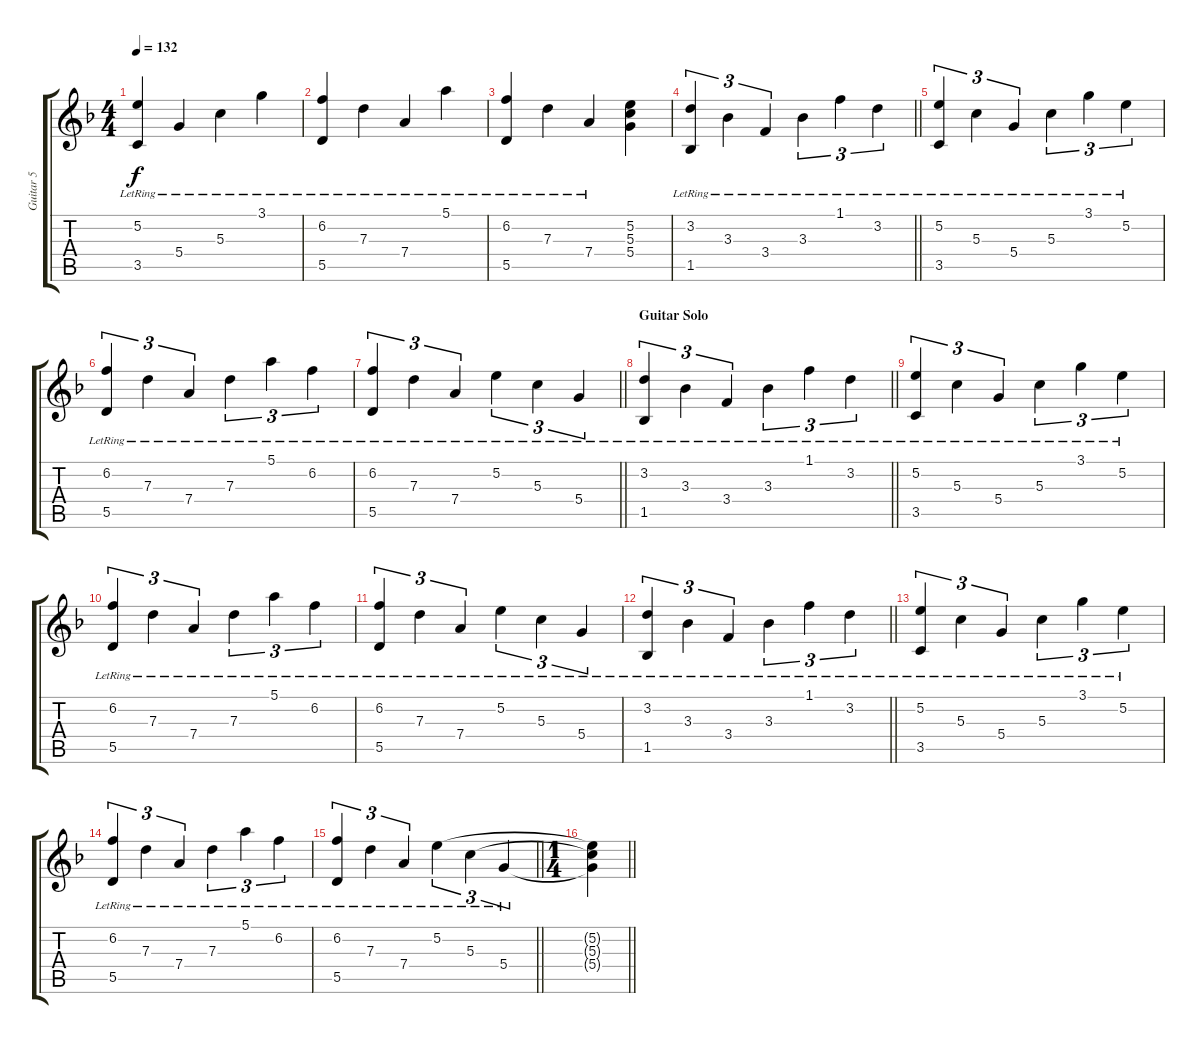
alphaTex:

\track ("Guitar 5" "Guitar 5") {instrument acousticguitarsteel}
\staff {score tabs}
\tuning (E4 B3 G3 D3 A2 E2) {hide}
\ts (4 4)
\tempo 132
\clef g2
\ks dminor
(5.2{lr} 3.5{lr}).4{dy f} 5.4{lr}.4 5.3{lr}.4 3.1{lr}.4 |
(6.2{lr} 5.5{lr}).4 7.3{lr}.4 7.4{lr}.4 5.1{lr}.4 |
(6.2{lr} 5.5{lr}).4 7.3{lr}.4 7.4{lr}.4 (5.2 5.3 5.4).4 |
\barLineRight lightlight
(3.2{lr} 1.5{lr}).4{tu (3 2)} 3.3{lr}.4{tu (3 2)} 3.4{lr}.4{tu (3 2)} 3.3{lr}.4{tu (3 2)} 1.1{lr}.4{tu (3 2)} 3.2{lr}.4{tu (3 2)} |
(5.2{lr} 3.5{lr}).4{tu (3 2)} 5.3{lr}.4{tu (3 2)} 5.4{lr}.4{tu (3 2)} 5.3{lr}.4{tu (3 2)} 3.1{lr}.4{tu (3 2)} 5.2{lr}.4{tu (3 2)} |
(6.2{lr} 5.5{lr}).4{tu (3 2)} 7.3{lr}.4{tu (3 2)} 7.4{lr}.4{tu (3 2)} 7.3{lr}.4{tu (3 2)} 5.1{lr}.4{tu (3 2)} 6.2{lr}.4{tu (3 2)} |
\barLineRight lightlight
(6.2{lr} 5.5{lr}).4{tu (3 2)} 7.3{lr}.4{tu (3 2)} 7.4{lr}.4{tu (3 2)} 5.2{lr}.4{tu (3 2)} 5.3{lr}.4{tu (3 2)} 5.4{lr}.4{tu (3 2)} |
\section ("" "Guitar Solo")
\barLineRight lightlight
(3.2{lr} 1.5{lr}).4{tu (3 2)} 3.3{lr}.4{tu (3 2)} 3.4{lr}.4{tu (3 2)} 3.3{lr}.4{tu (3 2)} 1.1{lr}.4{tu (3 2)} 3.2{lr}.4{tu (3 2)} |
(5.2{lr} 3.5{lr}).4{tu (3 2)} 5.3{lr}.4{tu (3 2)} 5.4{lr}.4{tu (3 2)} 5.3{lr}.4{tu (3 2)} 3.1{lr}.4{tu (3 2)} 5.2{lr}.4{tu (3 2)} |
(6.2{lr} 5.5{lr}).4{tu (3 2)} 7.3{lr}.4{tu (3 2)} 7.4{lr}.4{tu (3 2)} 7.3{lr}.4{tu (3 2)} 5.1{lr}.4{tu (3 2)} 6.2{lr}.4{tu (3 2)} |
(6.2{lr} 5.5{lr}).4{tu (3 2)} 7.3{lr}.4{tu (3 2)} 7.4{lr}.4{tu (3 2)} 5.2{lr}.4{tu (3 2)} 5.3{lr}.4{tu (3 2)} 5.4{lr}.4{tu (3 2)} |
\barLineRight lightlight
(3.2{lr} 1.5{lr}).4{tu (3 2)} 3.3{lr}.4{tu (3 2)} 3.4{lr}.4{tu (3 2)} 3.3{lr}.4{tu (3 2)} 1.1{lr}.4{tu (3 2)} 3.2{lr}.4{tu (3 2)} |
(5.2{lr} 3.5{lr}).4{tu (3 2)} 5.3{lr}.4{tu (3 2)} 5.4{lr}.4{tu (3 2)} 5.3{lr}.4{tu (3 2)} 3.1{lr}.4{tu (3 2)} 5.2{lr}.4{tu (3 2)} |
(6.2{lr} 5.5{lr}).4{tu (3 2)} 7.3{lr}.4{tu (3 2)} 7.4{lr}.4{tu (3 2)} 7.3{lr}.4{tu (3 2)} 5.1{lr}.4{tu (3 2)} 6.2{lr}.4{tu (3 2)} |
\barLineRight lightlight
(6.2{lr} 5.5{lr}).4{tu (3 2)} 7.3{lr}.4{tu (3 2)} 7.4{lr}.4{tu (3 2)} 5.2{lr}.4{tu (3 2)} 5.3{lr}.4{tu (3 2)} 5.4{lr}.4{tu (3 2)} |
\ts (1 4)
\barLineRight lightlight
(5.2{t} 5.3{t} 5.4{t}).4
